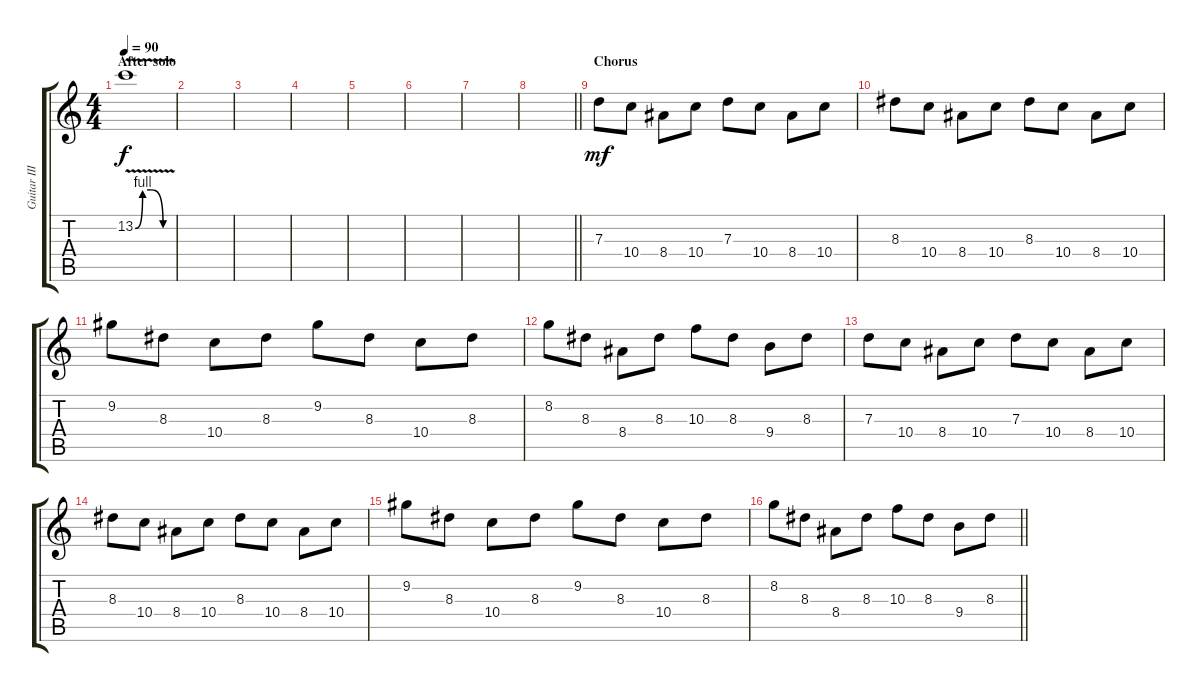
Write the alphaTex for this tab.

\track ("Guitar III" "Guitar III") {mute instrument distortionguitar}
\staff {score tabs}
\tuning (E4 B3 G3 D3 A2 E2) {hide}
\ts (4 4)
\section ("" "After solo")
\tempo 90
\clef g2
\ks c
13.2{be (custom 0 0 12 4 25 4 45 0 60 0) v}.1{dy f} |
|
|
|
|
|
|
\barLineRight lightlight
|
\section ("" "Chorus ")
7.3.8{dy mf volume 7} 10.4.8 8.4.8 10.4.8 7.3.8 10.4.8 8.4.8 10.4.8 |
8.3.8 10.4.8 8.4.8 10.4.8 8.3.8 10.4.8 8.4.8 10.4.8 |
9.2.8 8.3.8 10.4.8 8.3.8 9.2.8 8.3.8 10.4.8 8.3.8 |
8.2.8 8.3.8 8.4.8 8.3.8 10.3.8 8.3.8 9.4.8 8.3.8 |
7.3.8 10.4.8 8.4.8 10.4.8 7.3.8 10.4.8 8.4.8 10.4.8 |
8.3.8 10.4.8 8.4.8 10.4.8 8.3.8 10.4.8 8.4.8 10.4.8 |
9.2.8 8.3.8 10.4.8 8.3.8 9.2.8 8.3.8 10.4.8 8.3.8 |
\barLineRight lightlight
8.2.8 8.3.8 8.4.8 8.3.8 10.3.8 8.3.8 9.4.8 8.3.8
